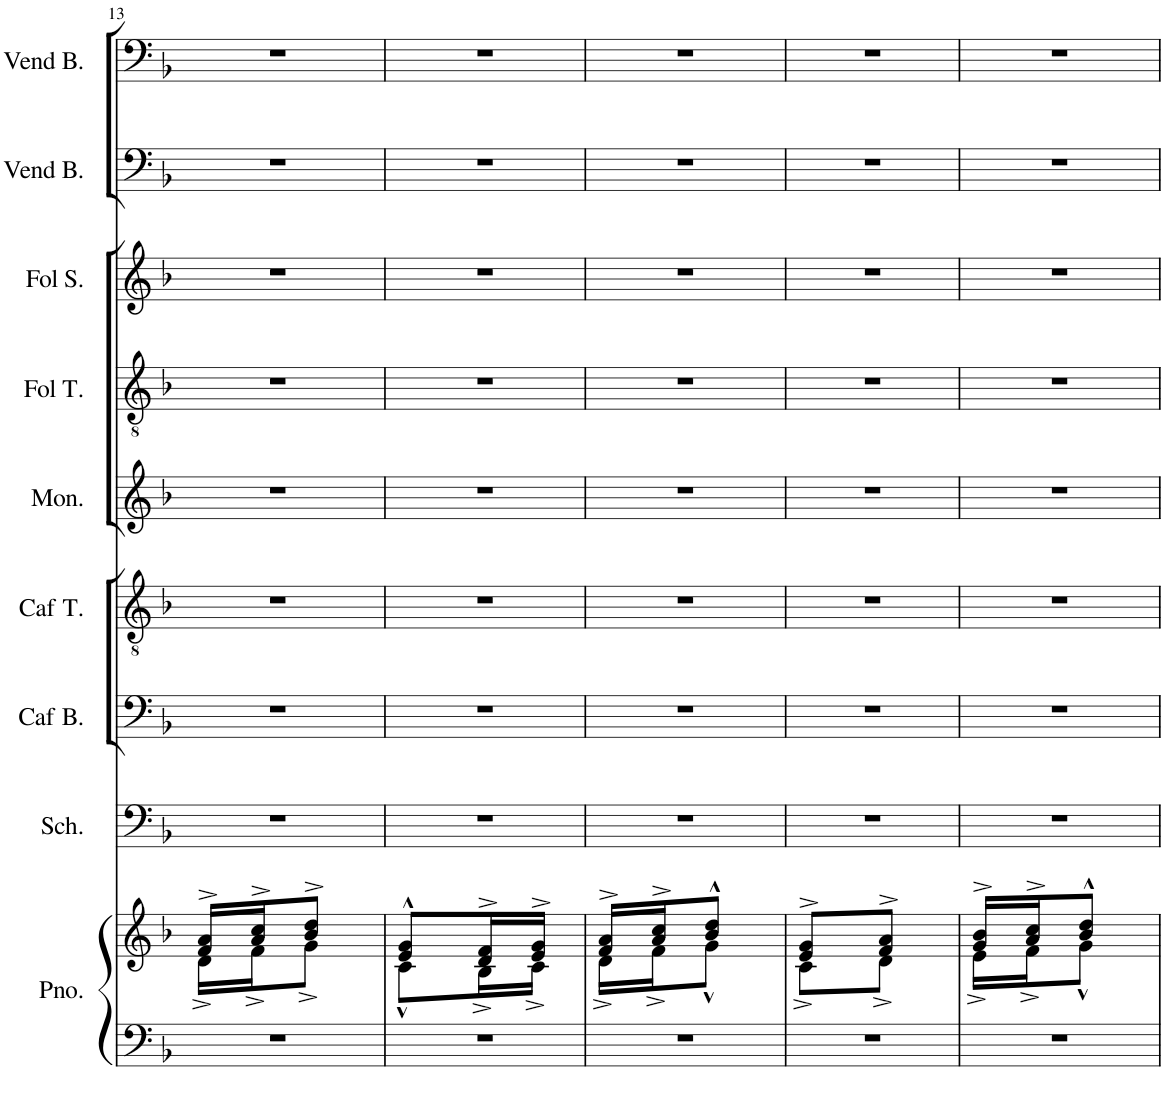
**kern	**kern	**kern	**kern	**kern	**kern	**kern	**kern	**kern	**kern
*part9	*part9	*part8	*part7	*part6	*part5	*part4	*part3	*part2	*part1
*staff10	*staff9	*staff8	*staff7	*staff6	*staff5	*staff4	*staff3	*staff2	*staff1
*I"Piano	*	*I"Schaunard	*I"Caffe Bass	*I"Caffè Ténor	*I"Monelli	*I"Folla Tenor	*I"Folla Soprano	*I"Venditori Bass	*I"Venditori Bass
*I'Pno.	*	*I'Sch.	*I'Caf B.	*I'Caf T.	*I'Mon.	*I'Fol T.	*I'Fol S.	*I'Vend B.	*I'Vend B.
!!LO:PB:g=z
*clefF4	*clefG2	*clefF4	*clefF4	*clefGv2	*clefG2	*clefGv2	*clefG2	*clefF4	*clefF4
*k[b-]	*k[b-]	*k[b-]	*k[b-]	*k[b-]	*k[b-]	*k[b-]	*k[b-]	*k[b-]	*k[b-]
*M2/8	*M2/8	*M2/8	*M2/8	*M2/8	*M2/8	*M2/8	*M2/8	*M2/8	*M2/8
=13	=13	=13	=13	=13	=13	=13	=13	=13	=13
*	*^	*	*	*	*	*	*	*	*
4r	16f/^ 16a/^LL	16d^\LL	4r	4r	4r	4r	4r	4r	4r	4r
.	16a/^ 16cc/^J	16f^\J	.	.	.	.	.	.	.	.
.	8b-/^ 8dd/^J	8g^\J	.	.	.	.	.	.	.	.
=14	=14	=14	=14	=14	=14	=14	=14	=14	=14	=14
4r	8e/^^ 8g/^^L	8c^^\L	4r	4r	4r	4r	4r	4r	4r	4r
.	16d/^ 16f/^L	16B-^\L	.	.	.	.	.	.	.	.
.	16e/^ 16g/^JJ	16c^\JJ	.	.	.	.	.	.	.	.
=15	=15	=15	=15	=15	=15	=15	=15	=15	=15	=15
4r	16f/^ 16a/^LL	16d^\LL	4r	4r	4r	4r	4r	4r	4r	4r
.	16a/^ 16cc/^J	16f^\J	.	.	.	.	.	.	.	.
.	8b-/^^ 8dd/^^J	8g^^\J	.	.	.	.	.	.	.	.
=16	=16	=16	=16	=16	=16	=16	=16	=16	=16	=16
4r	8e/^ 8g/^L	8c^\L	4r	4r	4r	4r	4r	4r	4r	4r
.	8f/^ 8a/^J	8d^\J	.	.	.	.	.	.	.	.
=17	=17	=17	=17	=17	=17	=17	=17	=17	=17	=17
4r	16g/^ 16b-/^LL	16e^\LL	4r	4r	4r	4r	4r	4r	4r	4r
.	16a/^ 16cc/^J	16f^\J	.	.	.	.	.	.	.	.
.	8b-/^^ 8dd/^^J	8g^^\J	.	.	.	.	.	.	.	.
*	*v	*v	*	*	*	*	*	*	*	*
=	=	=	=	=	=	=	=	=	=
*-	*-	*-	*-	*-	*-	*-	*-	*-	*-
